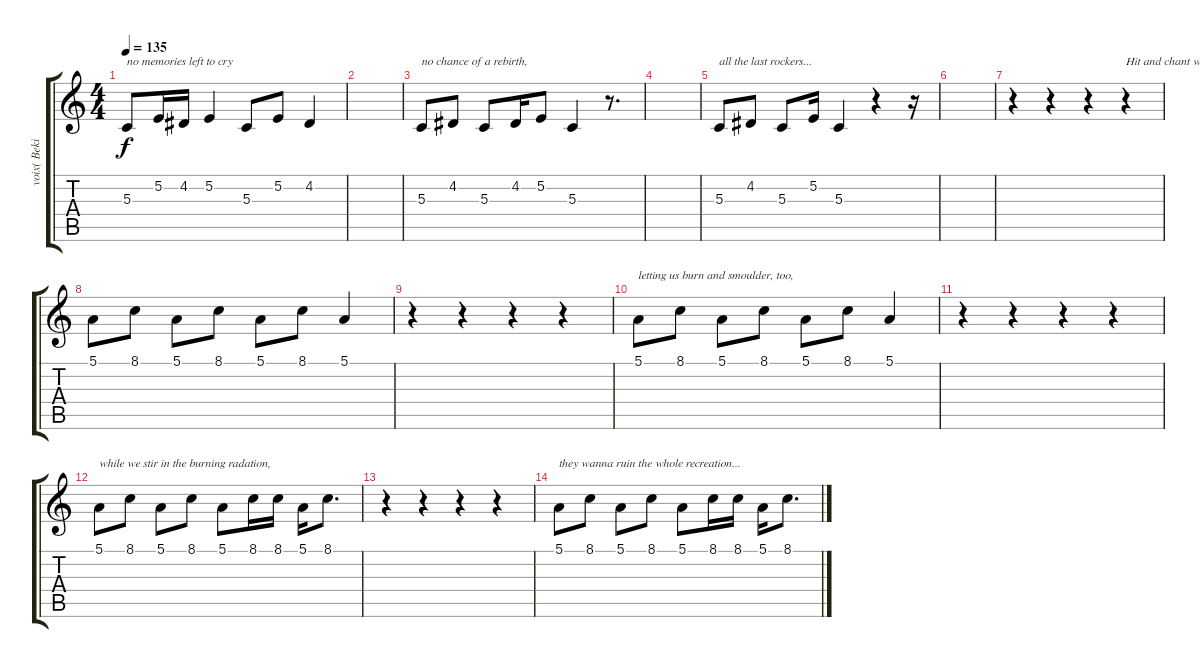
\track ("voix( Beki Bondage )" "voix( Beki") {instrument englishhorn}
\staff {score tabs}
\tuning (E4 B3 G3 D3 A2 E2) {hide}
\ts (4 4)
\tempo 135
\clef g2
\ks c
5.3.8{txt "no memories left to cry" dy f} 5.2.16 4.2.16 5.2.4 5.3.8 5.2.8 4.2.4 |
|
5.3.8{txt "no chance of a rebirth,"} 4.2.8 5.3.8 4.2.16 5.2.8 5.3.4 r.8{d} |
|
5.3.8{txt "all the last rockers..."} 4.2.8 5.3.8 5.2.16 5.3.4 r.4 r.16 |
|
r.4 r.4 r.4 r.4{txt "Hit and chant when they drop their bomb,"} |
5.1.8 8.1.8 5.1.8 8.1.8 5.1.8 8.1.8 5.1.4 |
r.4 r.4 r.4 r.4 |
5.1.8{txt "letting us burn and smoulder, too,"} 8.1.8 5.1.8 8.1.8 5.1.8 8.1.8 5.1.4 |
r.4 r.4 r.4 r.4 |
5.1.8{txt "while we stir in the burning radation,"} 8.1.8 5.1.8 8.1.8 5.1.8 8.1.16 8.1.16 5.1.16 8.1.8{d} |
r.4 r.4 r.4 r.4 |
5.1.8{txt "they wanna ruin the whole recreation..."} 8.1.8 5.1.8 8.1.8 5.1.8 8.1.16 8.1.16 5.1.16 8.1.8{d}
